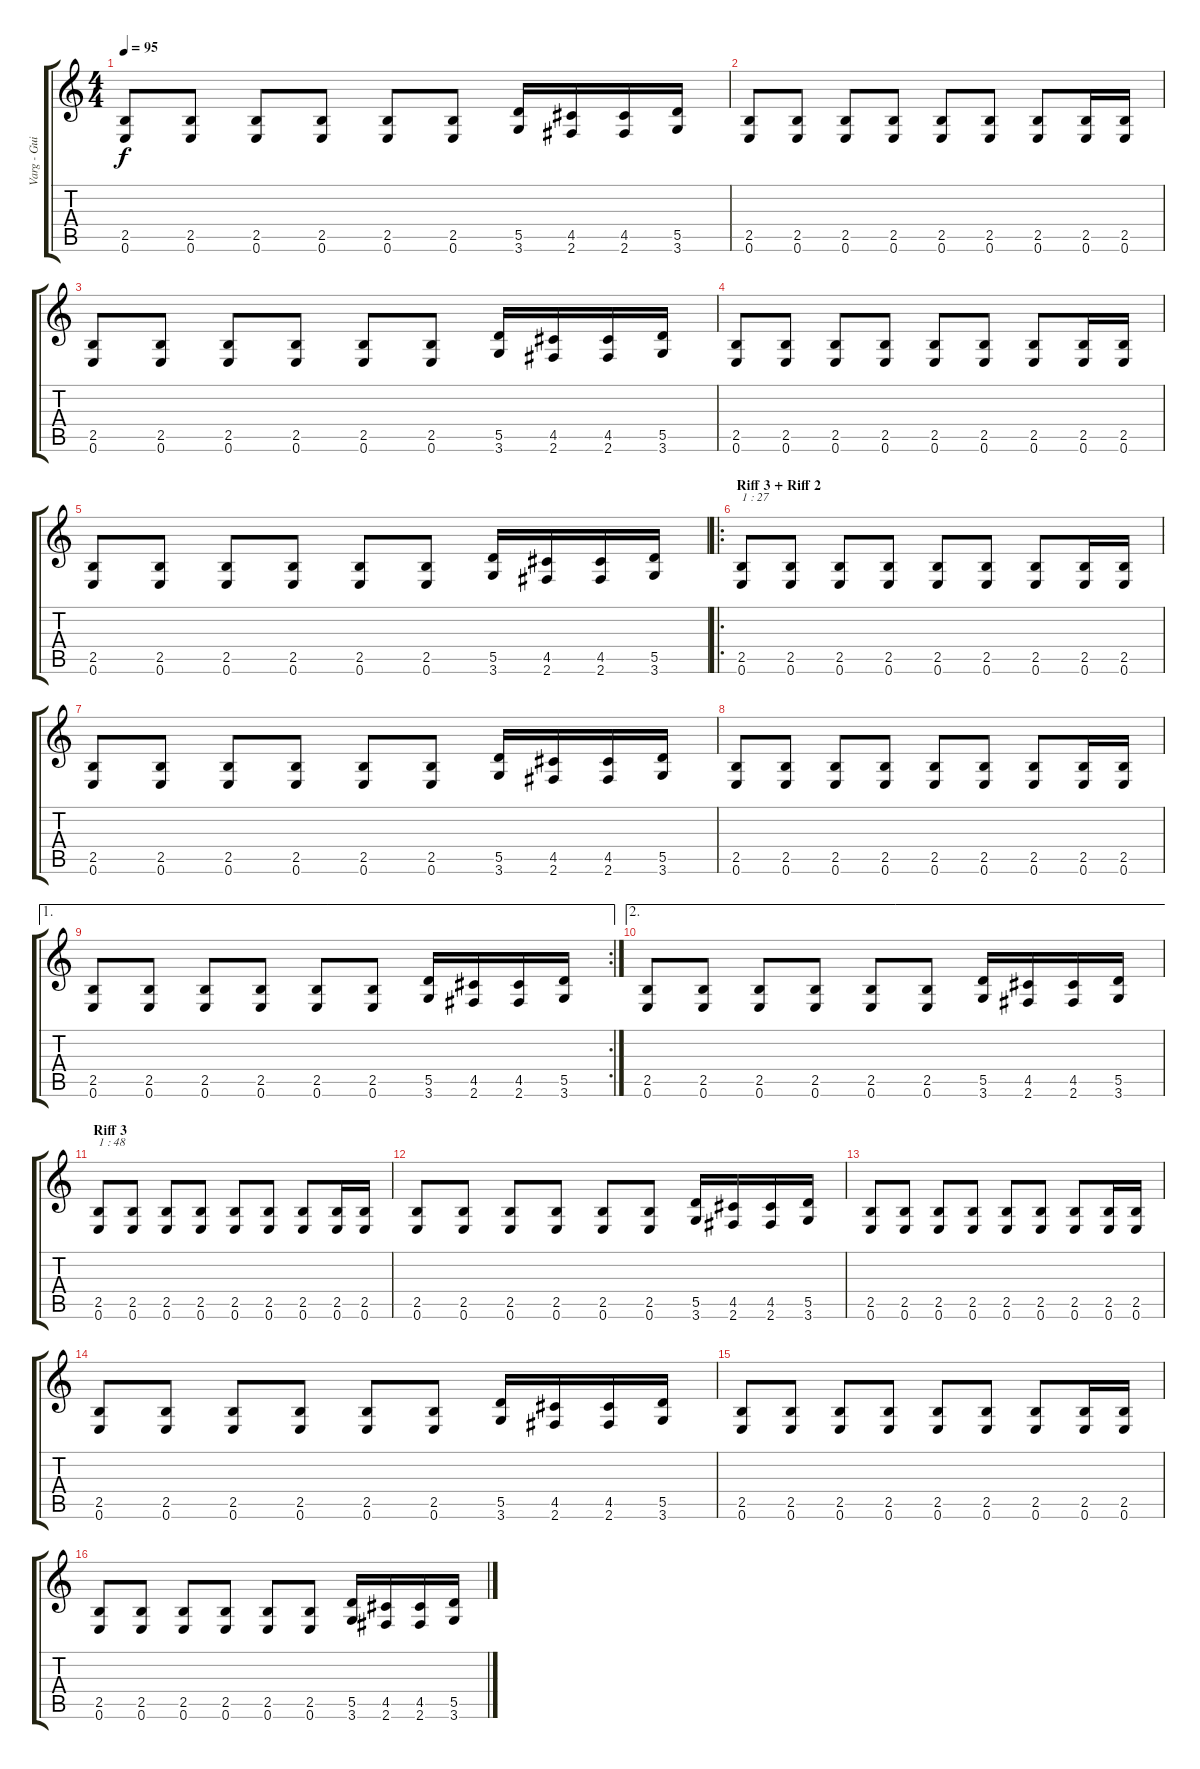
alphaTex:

\track ("Varg - Guitare 1" "Varg - Gui") {instrument distortionguitar}
\staff {score tabs}
\tuning (E4 B3 G3 D3 A2 E2) {hide}
\ts (4 4)
\tempo 95
\clef g2
\ks c
(2.5 0.6).8{dy f} (2.5 0.6).8 (2.5 0.6).8 (2.5 0.6).8 (2.5 0.6).8 (2.5 0.6).8 (5.5 3.6).16 (4.5 2.6).16 (4.5 2.6).16 (5.5 3.6).16 |
(2.5 0.6).8 (2.5 0.6).8 (2.5 0.6).8 (2.5 0.6).8 (2.5 0.6).8 (2.5 0.6).8 (2.5 0.6).8 (2.5 0.6).16 (2.5 0.6).16 |
(2.5 0.6).8 (2.5 0.6).8 (2.5 0.6).8 (2.5 0.6).8 (2.5 0.6).8 (2.5 0.6).8 (5.5 3.6).16 (4.5 2.6).16 (4.5 2.6).16 (5.5 3.6).16 |
(2.5 0.6).8 (2.5 0.6).8 (2.5 0.6).8 (2.5 0.6).8 (2.5 0.6).8 (2.5 0.6).8 (2.5 0.6).8 (2.5 0.6).16 (2.5 0.6).16 |
(2.5 0.6).8 (2.5 0.6).8 (2.5 0.6).8 (2.5 0.6).8 (2.5 0.6).8 (2.5 0.6).8 (5.5 3.6).16 (4.5 2.6).16 (4.5 2.6).16 (5.5 3.6).16 |
\ro
\section ("" "Riff 3 + Riff 2")
(2.5 0.6).8{txt "1 : 27"} (2.5 0.6).8 (2.5 0.6).8 (2.5 0.6).8 (2.5 0.6).8 (2.5 0.6).8 (2.5 0.6).8 (2.5 0.6).16 (2.5 0.6).16 |
(2.5 0.6).8 (2.5 0.6).8 (2.5 0.6).8 (2.5 0.6).8 (2.5 0.6).8 (2.5 0.6).8 (5.5 3.6).16 (4.5 2.6).16 (4.5 2.6).16 (5.5 3.6).16 |
(2.5 0.6).8 (2.5 0.6).8 (2.5 0.6).8 (2.5 0.6).8 (2.5 0.6).8 (2.5 0.6).8 (2.5 0.6).8 (2.5 0.6).16 (2.5 0.6).16 |
\ae 1
\rc 2
(2.5 0.6).8 (2.5 0.6).8 (2.5 0.6).8 (2.5 0.6).8 (2.5 0.6).8 (2.5 0.6).8 (5.5 3.6).16 (4.5 2.6).16 (4.5 2.6).16 (5.5 3.6).16 |
\ae 2
(2.5 0.6).8 (2.5 0.6).8 (2.5 0.6).8 (2.5 0.6).8 (2.5 0.6).8 (2.5 0.6).8 (5.5 3.6).16 (4.5 2.6).16 (4.5 2.6).16 (5.5 3.6).16 |
\section ("" "Riff 3")
(2.5 0.6).8{txt "1 : 48"} (2.5 0.6).8 (2.5 0.6).8 (2.5 0.6).8 (2.5 0.6).8 (2.5 0.6).8 (2.5 0.6).8 (2.5 0.6).16 (2.5 0.6).16 |
(2.5 0.6).8 (2.5 0.6).8 (2.5 0.6).8 (2.5 0.6).8 (2.5 0.6).8 (2.5 0.6).8 (5.5 3.6).16 (4.5 2.6).16 (4.5 2.6).16 (5.5 3.6).16 |
(2.5 0.6).8 (2.5 0.6).8 (2.5 0.6).8 (2.5 0.6).8 (2.5 0.6).8 (2.5 0.6).8 (2.5 0.6).8 (2.5 0.6).16 (2.5 0.6).16 |
(2.5 0.6).8 (2.5 0.6).8 (2.5 0.6).8 (2.5 0.6).8 (2.5 0.6).8 (2.5 0.6).8 (5.5 3.6).16 (4.5 2.6).16 (4.5 2.6).16 (5.5 3.6).16 |
(2.5 0.6).8 (2.5 0.6).8 (2.5 0.6).8 (2.5 0.6).8 (2.5 0.6).8 (2.5 0.6).8 (2.5 0.6).8 (2.5 0.6).16 (2.5 0.6).16 |
(2.5 0.6).8 (2.5 0.6).8 (2.5 0.6).8 (2.5 0.6).8 (2.5 0.6).8 (2.5 0.6).8 (5.5 3.6).16 (4.5 2.6).16 (4.5 2.6).16 (5.5 3.6).16
